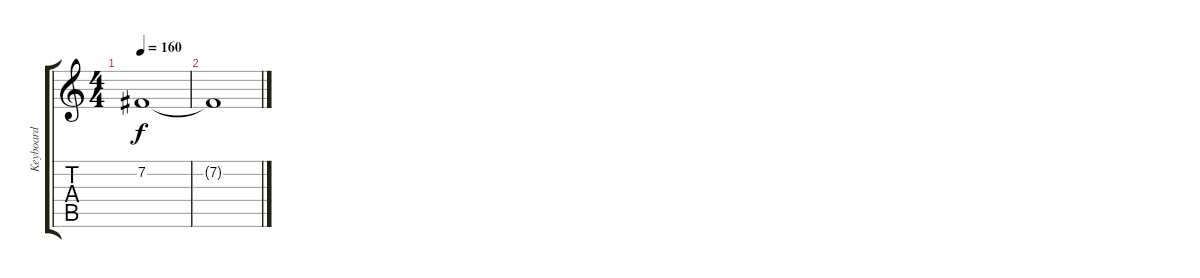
\track ("Keyboard" "Keyboard") {instrument lead2sawtooth}
\staff {score tabs}
\tuning (E4 B3 G3 D3 A2 E2) {hide}
\ts (4 4)
\tempo 160
\clef g2
\ks c
7.2{t}.1{dy f} |
7.2{t}.1
